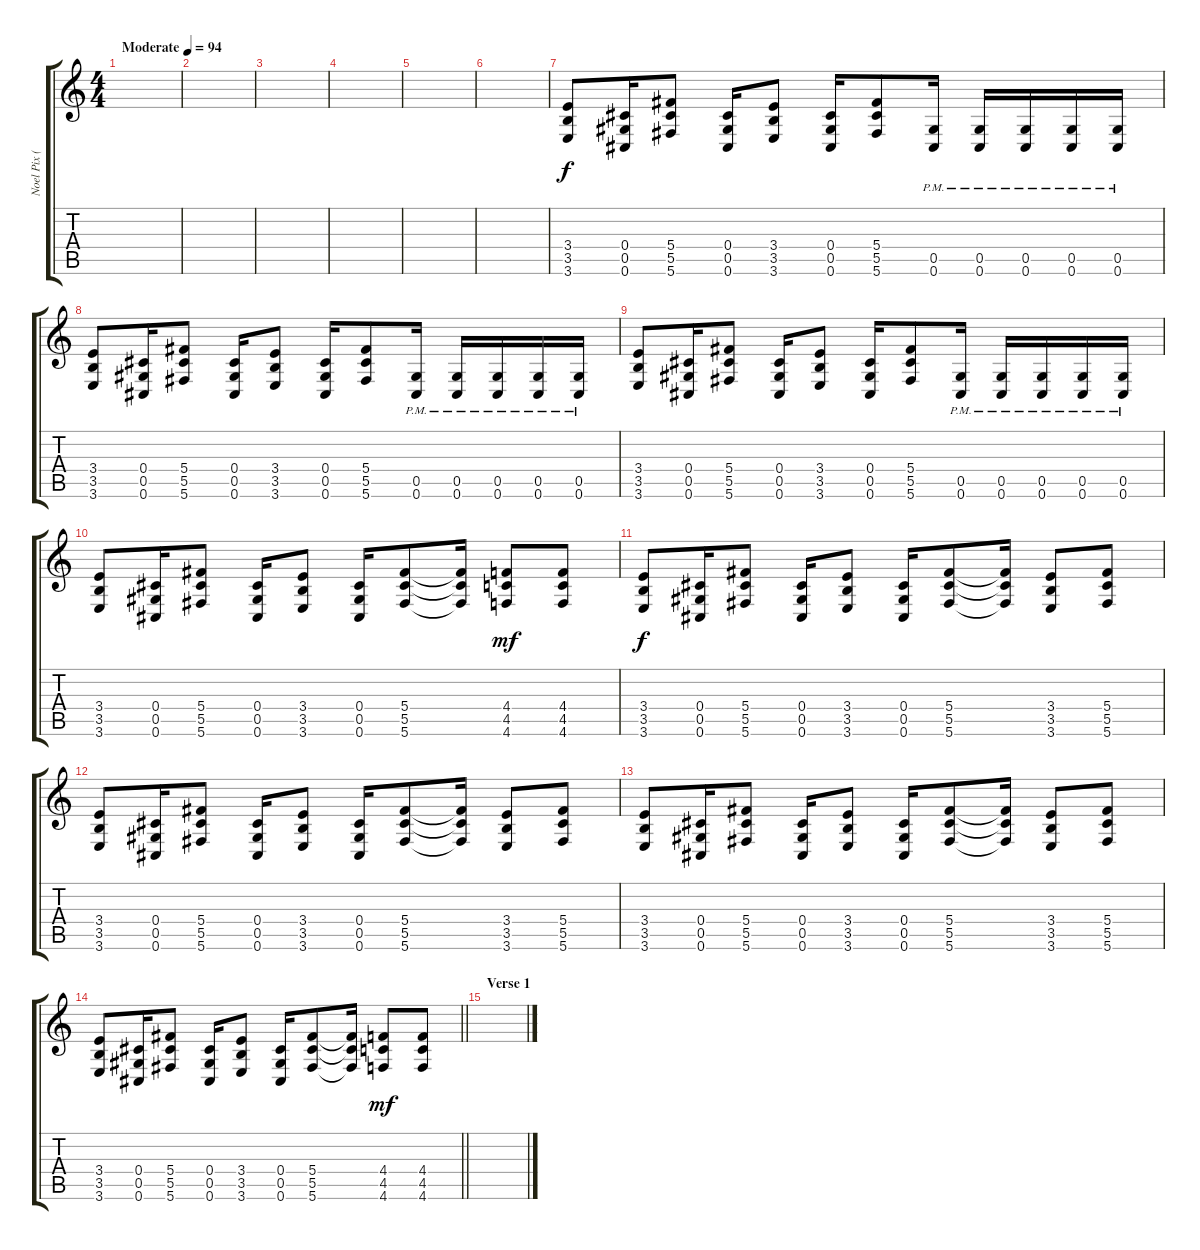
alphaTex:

\track ("Noel Pix ( distortion )" "Noel Pix (") {instrument distortionguitar}
\staff {score tabs}
\tuning (Eb4 Bb3 Gb3 Db3 Ab2 Db2) {hide}
\ts (4 4)
\tempo (94 "Moderate")
\clef g2
\ks c
|
|
|
|
|
|
(3.4 3.5 3.6).8 (0.4 0.5 0.6).16 (5.4 5.5 5.6).8 (0.4 0.5 0.6).16 (3.4 3.5 3.6).8 (0.4 0.5 0.6).16 (5.4 5.5 5.6).8 (0.5{pm} 0.6{pm}).16 (0.5{pm} 0.6{pm}).16 (0.5{pm} 0.6{pm}).16 (0.5{pm} 0.6{pm}).16 (0.5{pm} 0.6{pm}).16 |
(3.4 3.5 3.6).8 (0.4 0.5 0.6).16 (5.4 5.5 5.6).8 (0.4 0.5 0.6).16 (3.4 3.5 3.6).8 (0.4 0.5 0.6).16 (5.4 5.5 5.6).8 (0.5{pm} 0.6{pm}).16 (0.5{pm} 0.6{pm}).16 (0.5{pm} 0.6{pm}).16 (0.5{pm} 0.6{pm}).16 (0.5{pm} 0.6{pm}).16 |
(3.4 3.5 3.6).8 (0.4 0.5 0.6).16 (5.4 5.5 5.6).8 (0.4 0.5 0.6).16 (3.4 3.5 3.6).8 (0.4 0.5 0.6).16 (5.4 5.5 5.6).8 (0.5{pm} 0.6{pm}).16 (0.5{pm} 0.6{pm}).16 (0.5{pm} 0.6{pm}).16 (0.5{pm} 0.6{pm}).16 (0.5{pm} 0.6{pm}).16 |
(3.4 3.5 3.6).8 (0.4 0.5 0.6).16 (5.4 5.5 5.6).8 (0.4 0.5 0.6).16 (3.4 3.5 3.6).8 (0.4 0.5 0.6).16 (5.4 5.5 5.6).8 (5.4{t} 5.5{t} 5.6{t}).16 (4.4 4.5 4.6).8{dy mf} (4.4 4.5 4.6).8 |
(3.4 3.5 3.6).8{dy f} (0.4 0.5 0.6).16 (5.4 5.5 5.6).8 (0.4 0.5 0.6).16 (3.4 3.5 3.6).8 (0.4 0.5 0.6).16 (5.4 5.5 5.6).8 (5.4{t} 5.5{t} 5.6{t}).16 (3.4 3.5 3.6).8 (5.4 5.5 5.6).8 |
(3.4 3.5 3.6).8 (0.4 0.5 0.6).16 (5.4 5.5 5.6).8 (0.4 0.5 0.6).16 (3.4 3.5 3.6).8 (0.4 0.5 0.6).16 (5.4 5.5 5.6).8 (5.4{t} 5.5{t} 5.6{t}).16 (3.4 3.5 3.6).8 (5.4 5.5 5.6).8 |
(3.4 3.5 3.6).8 (0.4 0.5 0.6).16 (5.4 5.5 5.6).8 (0.4 0.5 0.6).16 (3.4 3.5 3.6).8 (0.4 0.5 0.6).16 (5.4 5.5 5.6).8 (5.4{t} 5.5{t} 5.6{t}).16 (3.4 3.5 3.6).8 (5.4 5.5 5.6).8 |
\barLineRight lightlight
(3.4 3.5 3.6).8 (0.4 0.5 0.6).16 (5.4 5.5 5.6).8 (0.4 0.5 0.6).16 (3.4 3.5 3.6).8 (0.4 0.5 0.6).16 (5.4 5.5 5.6).8 (5.4{t} 5.5{t} 5.6{t}).16 (4.4 4.5 4.6).8{dy mf} (4.4 4.5 4.6).8 |
\section ("" "Verse 1")
